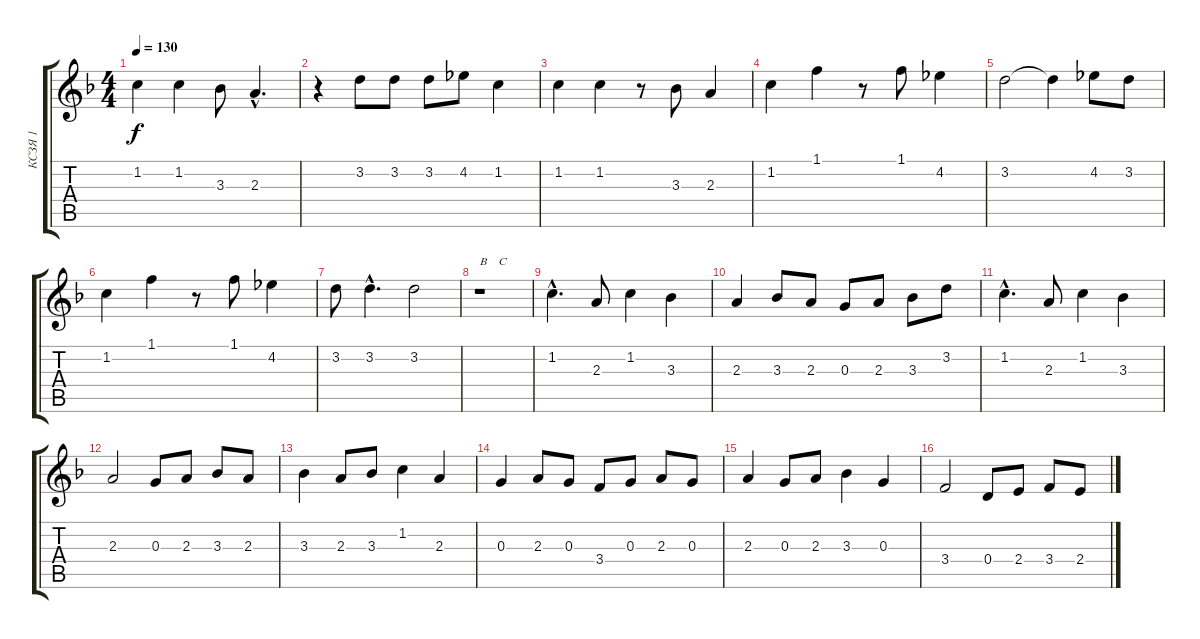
\track ("КСЗЯ 1" "КСЗЯ 1") {instrument acousticguitarnylon}
\staff {score tabs}
\tuning (E4 B3 G3 D3 A2 E2) {hide}
\ts (4 4)
\tempo 130
\clef g2
\ks dminor
1.2{t}.4{dy f} 1.2.4 3.3.8 2.3{hac}.4{d} |
r.4 3.2.8 3.2.8 3.2.8 4.2.8 1.2.4 |
1.2.4 1.2.4 r.8 3.3.8 2.3.4 |
1.2.4 1.1.4 r.8 1.1.8 4.2.4 |
3.2.2 3.2{t}.4 4.2.8 3.2.8 |
1.2.4 1.1.4 r.8 1.1.8 4.2.4 |
3.2.8 3.2{hac}.4{d} 3.2.2 |
r.1{txt "B    C"} |
1.2{hac}.4{d} 2.3.8 1.2.4 3.3.4 |
2.3.4 3.3.8 2.3.8 0.3.8 2.3.8 3.3.8 3.2.8 |
1.2{hac}.4{d} 2.3.8 1.2.4 3.3.4 |
2.3.2 0.3.8 2.3.8 3.3.8 2.3.8 |
3.3.4 2.3.8 3.3.8 1.2.4 2.3.4 |
0.3.4 2.3.8 0.3.8 3.4.8 0.3.8 2.3.8 0.3.8 |
2.3.4 0.3.8 2.3.8 3.3.4 0.3.4 |
3.4.2 0.4.8 2.4.8 3.4.8 2.4.8
